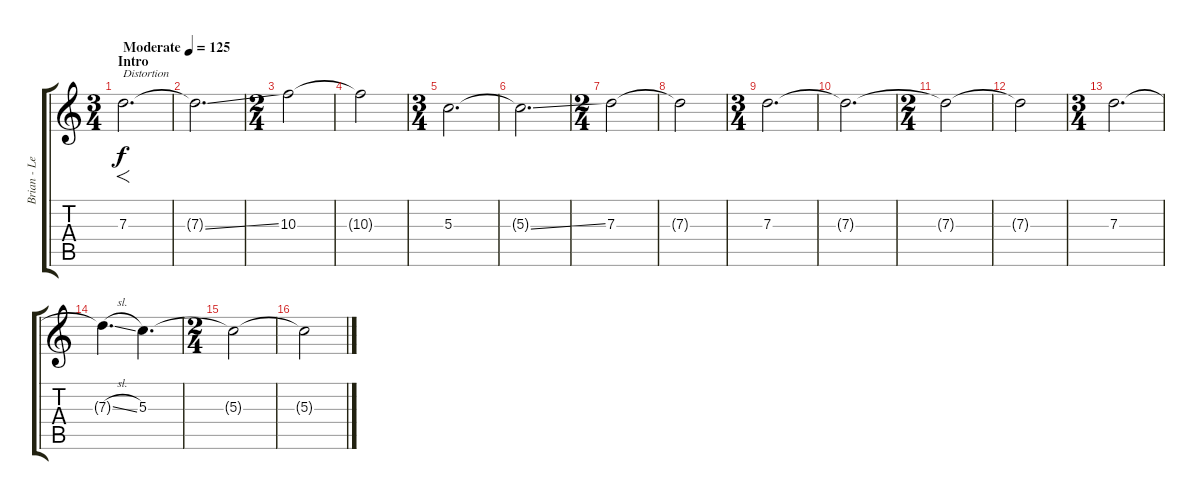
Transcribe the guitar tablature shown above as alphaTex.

\track ("Brian - Lead Guitar" "Brian - Le") {instrument electricguitarjazz}
\staff {score tabs}
\tuning (E4 B3 G3 D3 A2 D2) {hide}
\ts (3 4)
\section ("" "Intro")
\tempo (125 "Moderate")
\clef g2
\ks c
7.3.2{f d txt "Distortion" dy f volume 8 instrument electricguitarjazz} |
7.3{ss t}.2{d} |
\ts (2 4)
10.3.2 |
10.3{t}.2 |
\ts (3 4)
5.3.2{d} |
5.3{ss t}.2{d} |
\ts (2 4)
7.3.2 |
7.3{t}.2 |
\ts (3 4)
7.3.2{d} |
7.3{t}.2{d} |
\ts (2 4)
7.3{t}.2 |
7.3{t}.2 |
\ts (3 4)
7.3.2{d} |
7.3{sl t}.4{d} 5.3.4{d} |
\ts (2 4)
5.3{t}.2 |
5.3{t}.2
